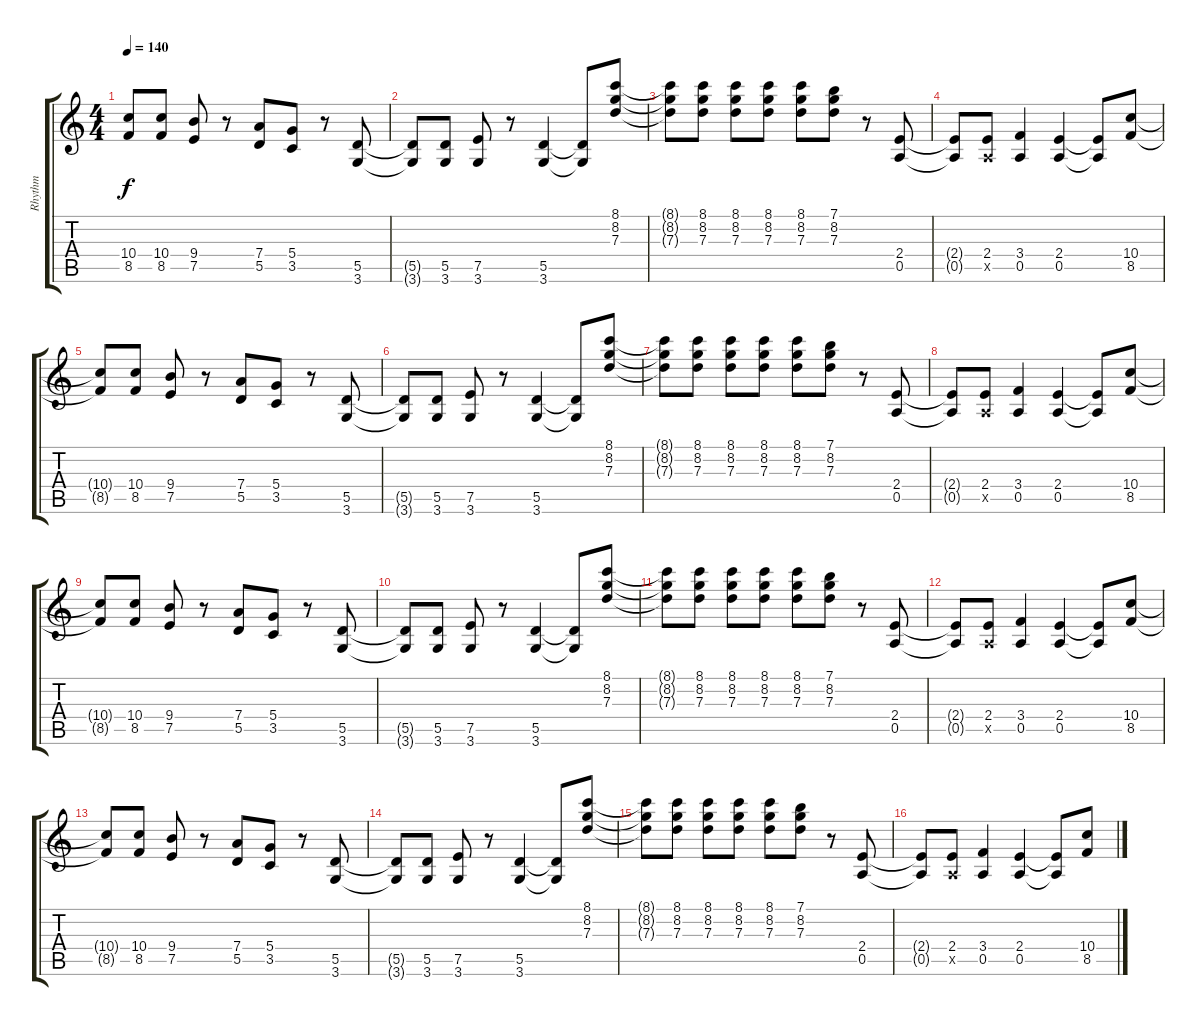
\track ("Rhythm" "Rhythm") {instrument distortionguitar}
\staff {score tabs}
\tuning (E4 B3 G3 D3 A2 E2) {hide}
\ts (4 4)
\tempo 140
\clef g2
\ks c
(10.4{t} 8.5{t}).8{dy f} (10.4 8.5).8 (9.4 7.5).8 r.8 (7.4 5.5).8 (5.4 3.5).8 r.8 (5.5 3.6).8 |
(5.5{t} 3.6{t}).8 (5.5 3.6).8 (7.5 3.6).8 r.8 (5.5 3.6).4 (5.5{t} 3.6{t}).8 (8.1 8.2 7.3).8 |
(8.1{t} 8.2{t} 7.3{t}).8 (8.1 8.2 7.3).8 (8.1 8.2 7.3).8 (8.1 8.2 7.3).8 (8.1 8.2 7.3).8 (7.1 8.2 7.3).8 r.8 (2.4 0.5).8 |
(2.4{t} 0.5{t}).8 (2.4 0.5{x}).8 (3.4 0.5).4 (2.4 0.5).4 (2.4{t} 0.5{t}).8 (10.4 8.5).8 |
(10.4{t} 8.5{t}).8 (10.4 8.5).8 (9.4 7.5).8 r.8 (7.4 5.5).8 (5.4 3.5).8 r.8 (5.5 3.6).8 |
(5.5{t} 3.6{t}).8 (5.5 3.6).8 (7.5 3.6).8 r.8 (5.5 3.6).4 (5.5{t} 3.6{t}).8 (8.1 8.2 7.3).8 |
(8.1{t} 8.2{t} 7.3{t}).8 (8.1 8.2 7.3).8 (8.1 8.2 7.3).8 (8.1 8.2 7.3).8 (8.1 8.2 7.3).8 (7.1 8.2 7.3).8 r.8 (2.4 0.5).8 |
(2.4{t} 0.5{t}).8 (2.4 0.5{x}).8 (3.4 0.5).4 (2.4 0.5).4 (2.4{t} 0.5{t}).8 (10.4 8.5).8 |
(10.4{t} 8.5{t}).8 (10.4 8.5).8 (9.4 7.5).8 r.8 (7.4 5.5).8 (5.4 3.5).8 r.8 (5.5 3.6).8 |
(5.5{t} 3.6{t}).8 (5.5 3.6).8 (7.5 3.6).8 r.8 (5.5 3.6).4 (5.5{t} 3.6{t}).8 (8.1 8.2 7.3).8 |
(8.1{t} 8.2{t} 7.3{t}).8 (8.1 8.2 7.3).8 (8.1 8.2 7.3).8 (8.1 8.2 7.3).8 (8.1 8.2 7.3).8 (7.1 8.2 7.3).8 r.8 (2.4 0.5).8 |
(2.4{t} 0.5{t}).8 (2.4 0.5{x}).8 (3.4 0.5).4 (2.4 0.5).4 (2.4{t} 0.5{t}).8 (10.4 8.5).8 |
(10.4{t} 8.5{t}).8 (10.4 8.5).8 (9.4 7.5).8 r.8 (7.4 5.5).8 (5.4 3.5).8 r.8 (5.5 3.6).8 |
(5.5{t} 3.6{t}).8 (5.5 3.6).8 (7.5 3.6).8 r.8 (5.5 3.6).4 (5.5{t} 3.6{t}).8 (8.1 8.2 7.3).8 |
(8.1{t} 8.2{t} 7.3{t}).8 (8.1 8.2 7.3).8 (8.1 8.2 7.3).8 (8.1 8.2 7.3).8 (8.1 8.2 7.3).8 (7.1 8.2 7.3).8 r.8 (2.4 0.5).8 |
(2.4{t} 0.5{t}).8 (2.4 0.5{x}).8 (3.4 0.5).4 (2.4 0.5).4 (2.4{t} 0.5{t}).8 (10.4 8.5).8
